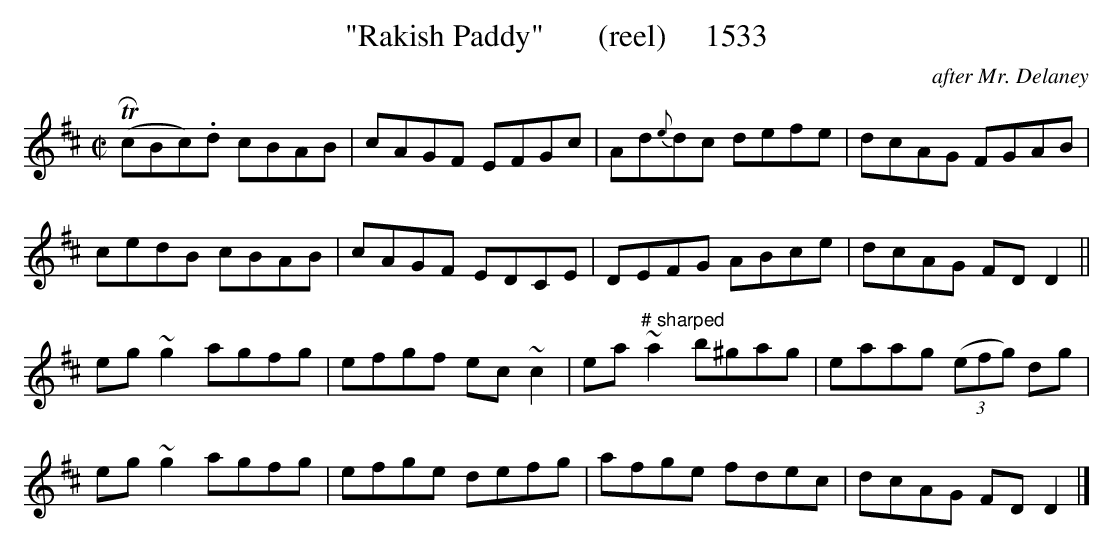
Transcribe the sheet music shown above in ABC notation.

X:1
T:"Rakish Paddy"       (reel)     1533
C:after Mr. Delaney
BRENNAN July 2003 (HTTP://WWW.SOSYOURMOM.COM)
M:C|
L:1/8
K:D
 (TRcBc).d cBAB|cAGF EFGc|Ad{e}dc defe|dcAG FGAB|
cedB cBAB|cAGF EDCE|DEFG ABce|dcAG FD D2||
eg~g2 agfg|efgf ec~c2|ea"^# sharped"~a2 b^gag|eaag  (3(efg) dg|
eg~g2 agfg|efge defg|afge fdec|dcAG FD D2|]
